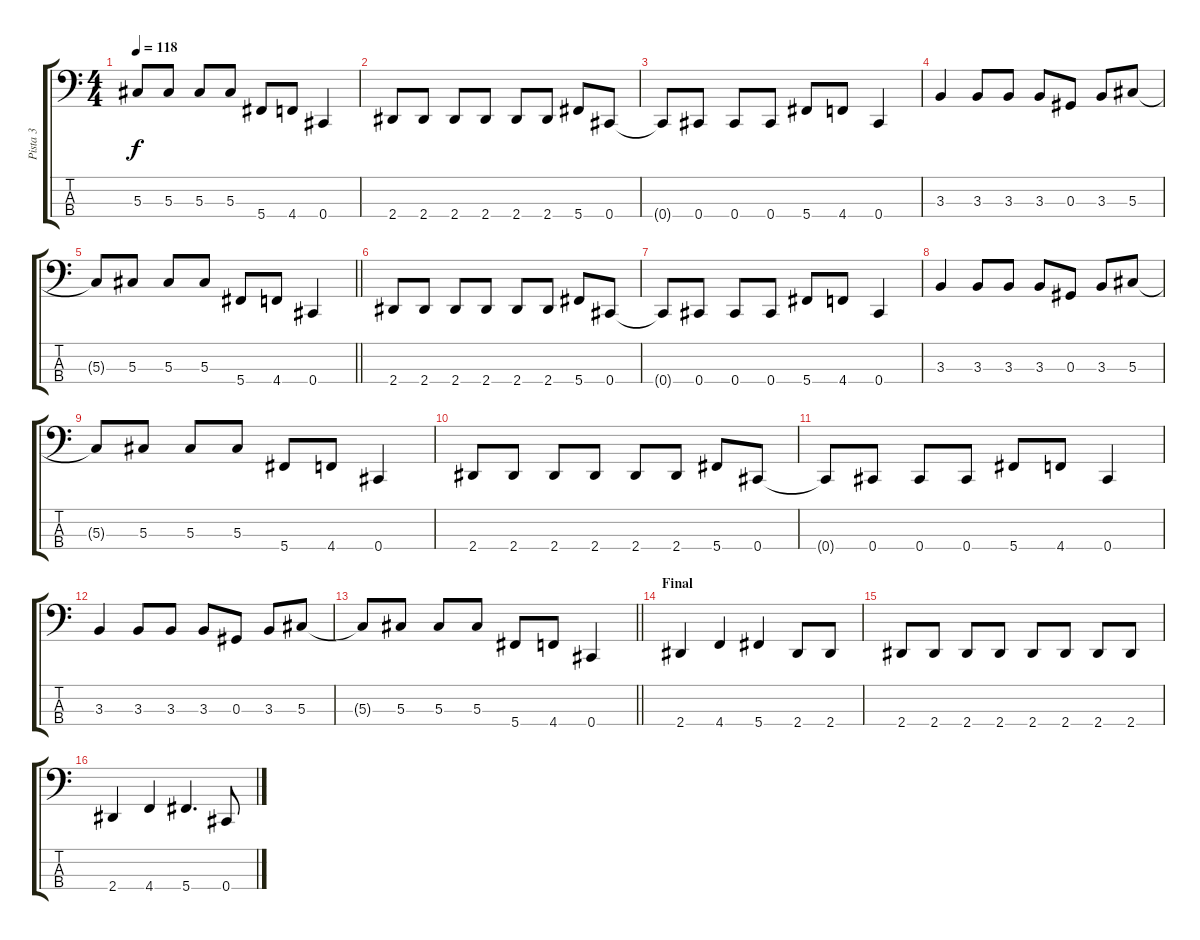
\track ("Pista 3" "Pista 3") {instrument electricbasspick}
\staff {score tabs}
\tuning (Gb2 Db2 Ab1 Db1) {hide}
\ts (4 4)
\tempo 118
\clef f4
\ks c
5.3{t}.8{dy f} 5.3.8 5.3.8 5.3.8 5.4.8 4.4.8 0.4.4 |
2.4.8 2.4.8 2.4.8 2.4.8 2.4.8 2.4.8 5.4.8 0.4.8 |
0.4{t}.8 0.4.8 0.4.8 0.4.8 5.4.8 4.4.8 0.4.4 |
3.3.4 3.3.8 3.3.8 3.3.8 0.3.8 3.3.8 5.3.8 |
\barLineRight lightlight
5.3{t}.8 5.3.8 5.3.8 5.3.8 5.4.8 4.4.8 0.4.4 |
2.4.8 2.4.8 2.4.8 2.4.8 2.4.8 2.4.8 5.4.8 0.4.8 |
0.4{t}.8 0.4.8 0.4.8 0.4.8 5.4.8 4.4.8 0.4.4 |
3.3.4 3.3.8 3.3.8 3.3.8 0.3.8 3.3.8 5.3.8 |
5.3{t}.8 5.3.8 5.3.8 5.3.8 5.4.8 4.4.8 0.4.4 |
2.4.8 2.4.8 2.4.8 2.4.8 2.4.8 2.4.8 5.4.8 0.4.8 |
0.4{t}.8 0.4.8 0.4.8 0.4.8 5.4.8 4.4.8 0.4.4 |
3.3.4 3.3.8 3.3.8 3.3.8 0.3.8 3.3.8 5.3.8 |
\barLineRight lightlight
5.3{t}.8 5.3.8 5.3.8 5.3.8 5.4.8 4.4.8 0.4.4 |
\section ("" "Final")
2.4.4 4.4.4 5.4.4 2.4.8 2.4.8 |
2.4.8 2.4.8 2.4.8 2.4.8 2.4.8 2.4.8 2.4.8 2.4.8 |
2.4.4 4.4.4 5.4.4{d} 0.4.8
